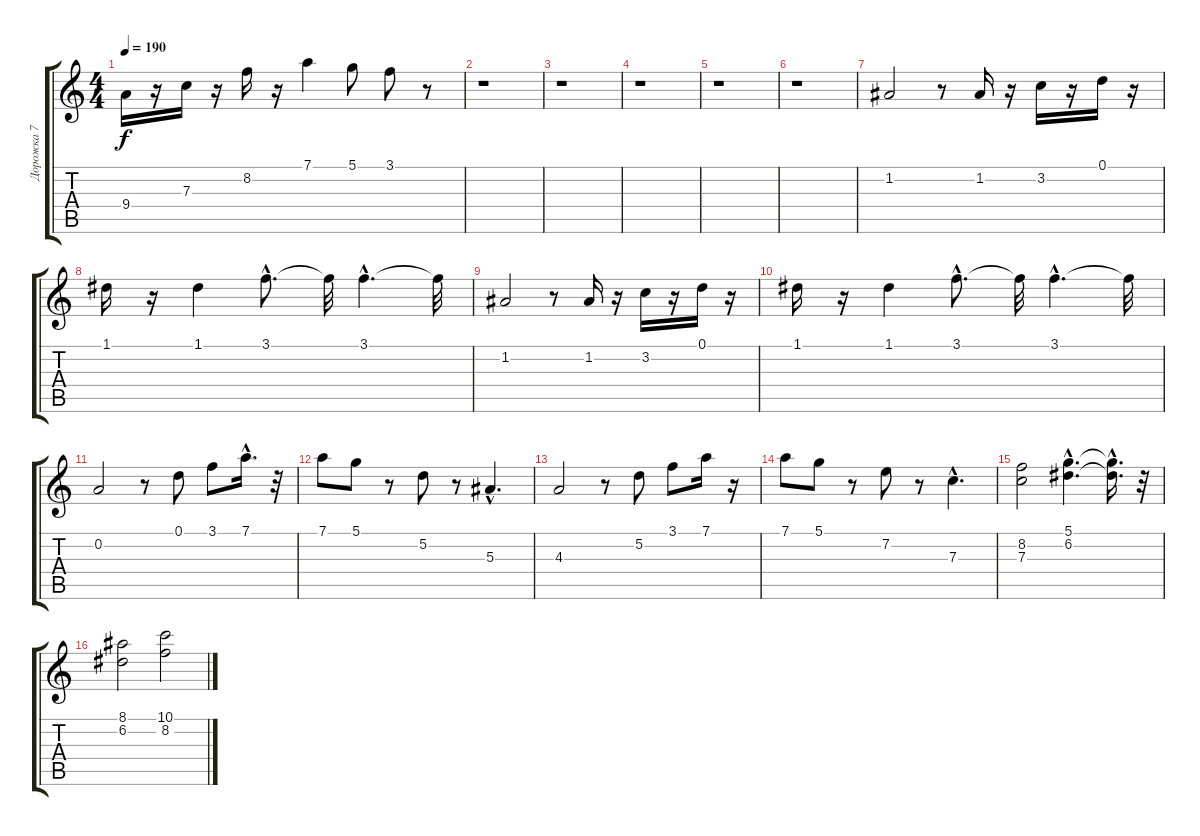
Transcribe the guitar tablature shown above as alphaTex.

\track ("Дорожка 7" "Дорожка 7") {instrument acousticguitarnylon}
\staff {score tabs}
\tuning (D4 A3 F3 C3 G2 D2) {hide}
\ts (4 4)
\tempo 190
\clef g2
\ks c
9.4.16{dy f} r.16 7.3.16 r.16 8.2.16 r.16 7.1.4 5.1.8 3.1.8 r.8 |
r.1 |
r.1 |
r.1 |
r.1 |
r.1 |
1.2.2 r.8 1.2.16 r.16 3.2.16 r.16 0.1.16 r.16 |
1.1.16 r.16 1.1.4 3.1{hac}.8{d} 3.1{t}.32 3.1{hac}.4{d} 3.1{t}.32 |
1.2.2 r.8 1.2.16 r.16 3.2.16 r.16 0.1.16 r.16 |
1.1.16 r.16 1.1.4 3.1{hac}.8{d} 3.1{t}.32 3.1{hac}.4{d} 3.1{t}.32 |
0.2.2 r.8 0.1.8 3.1.8 7.1{hac}.16{d} r.32 |
7.1.8 5.1.8 r.8 5.2.8 r.8 5.3{hac}.4{d} |
4.3.2 r.8 5.2.8 3.1.8 7.1.16 r.16 |
7.1.8 5.1.8 r.8 7.2.8 r.8 7.3{hac}.4{d} |
(8.2 7.3).2 (5.1{hac} 6.2{hac}).4{d} (5.1{hac t} 6.2{hac t}).16{d} r.32 |
(8.1 6.2).2 (10.1 8.2).2
